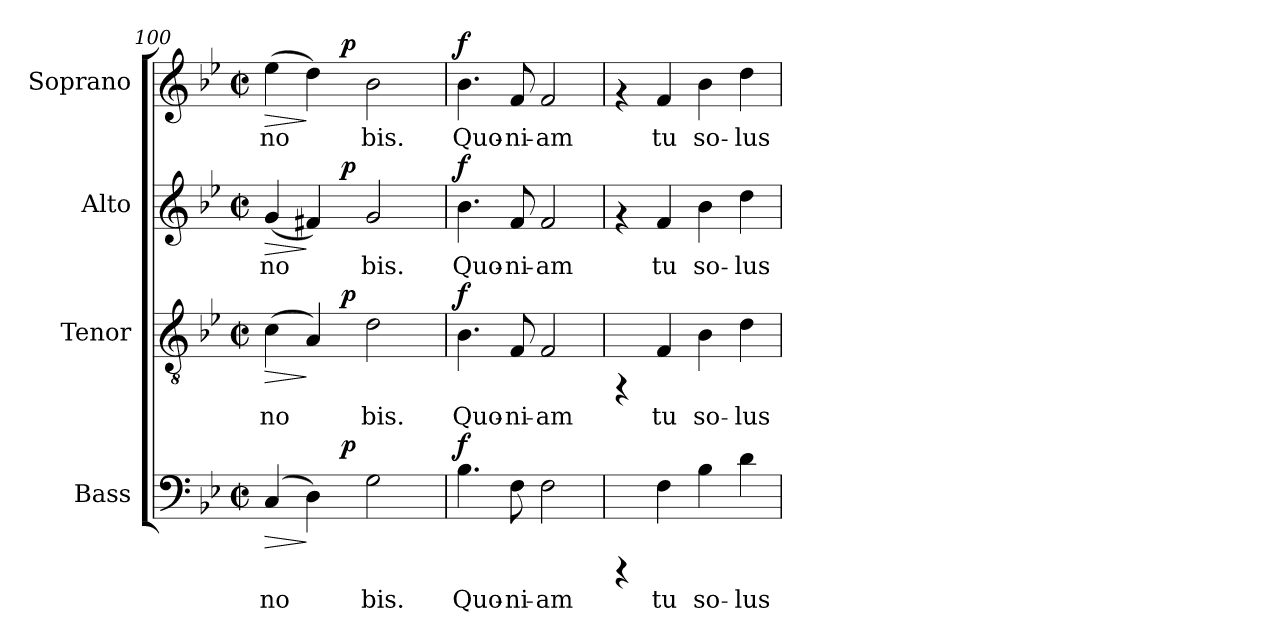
**kern	**text	**dynam	**kern	**text	**dynam	**kern	**text	**dynam	**kern	**text	**dynam
*part4	*part4	*part4	*part3	*part3	*part3	*part2	*part2	*part2	*part1	*part1	*part1
*staff4	*staff4	*staff4	*staff3	*staff3	*staff3	*staff2	*staff2	*staff2	*staff1	*staff1	*staff1
*I"Bass	*	*	*I"Tenor	*	*	*I"Alto	*	*	*I"Soprano	*	*
*I'B.	*	*	*I'T.	*	*	*I'A.	*	*	*I'S.	*	*
*clefF4	*	*	*clefGv2	*	*	*clefG2	*	*	*clefG2	*	*
*k[b-e-]	*	*	*k[b-e-]	*	*	*k[b-e-]	*	*	*k[b-e-]	*	*
*B-:	*	*	*B-:	*	*	*B-:	*	*	*B-:	*	*
*M2/2	*	*	*M2/2	*	*	*M2/2	*	*	*M2/2	*	*
*met(c|)	*	*	*met(c|)	*	*	*met(c|)	*	*	*met(c|)	*	*
=100	=100	=100	=100	=100	=100	=100	=100	=100	=100	=100	=100
!	!	!	!	!	!	!LO:TX:a:t=.	!	!	!	!	!
!	!	!	!LO:TX:a:t=.	!	!	!	!	!	!	!	!
!LO:TX:a:t=.	!	!	!	!	!	!	!	!	!	!	!
!	!LO:LY:b:cj	!LO:HP:b	!	!LO:LY:b:cj	!LO:HP:b	!	!LO:LY:b:cj	!LO:HP:b	!	!LO:LY:b:cj	!LO:HP:b
*^	*	*	*^	*	*	*^	*	*	*^	*	*
(<4C/	4ryy	no	>	(>4c\	4ryy	no	>	(<4g/	4ryy	no	>	(>4ee-\	4ryy	no	>
!	!	!LO:LY:b:cj	!	!	!	!LO:LY:b:cj	!	!	!	!LO:LY:b:cj	!	!	!	!LO:LY:b:cj	!
4D\)	8ryy	.	]	4A/)	8ryy	.	]	4f#X/)	8ryy	.	]	4dd\)	8ryy	.	]
.	64ryy	.	.	.	64ryy	.	.	.	64ryy	.	.	.	64ryy	.	.
!	!	!	!LO:DY:a	!	!	!	!LO:DY:a	!	!	!	!LO:DY:a	!	!	!	!LO:DY:a
.	2ryy	.	p	.	2ryy	.	p	.	2ryy	.	p	.	2ryy	.	p
!	!	!LO:LY:b:cj	!	!	!	!LO:LY:b:cj	!	!	!	!LO:LY:b:cj	!	!	!	!LO:LY:b:cj	!
2G\	.	bis.	.	2d\	.	bis.	.	2g/	.	bis.	.	2b-\	.	bis.	.
.	16..ryy	.	.	.	16..ryy	.	.	.	16..ryy	.	.	.	16..ryy	.	.
!!LO:LB:g=z
=101	=101	=101	=101	=101	=101	=101	=101	=101	=101	=101	=101	=101	=101	=101	=101
!	!	!LO:LY:b:cj	!LO:DY:a	!	!	!LO:LY:b:cj	!LO:DY:a	!	!	!LO:LY:b:cj	!LO:DY:a	!	!	!LO:LY:b:cj	!LO:DY:a
*v	*v	*	*	*	*	*	*	*v	*v	*	*	*v	*v	*	*
*	*	*	*v	*v	*	*	*	*	*	*	*	*
4.B-\	Quo-	f	4.B-\	Quo-	f	4.b-\	Quo-	f	4.b-\	Quo-	f
!	!LO:LY:b:cj	!	!	!LO:LY:b:cj	!	!	!LO:LY:b:cj	!	!	!LO:LY:b:cj	!
8F\	-ni-	.	8F/	-ni-	.	8f/	-ni-	.	8f/	-ni-	.
!	!LO:LY:b:cj	!	!	!LO:LY:b:cj	!	!	!LO:LY:b:cj	!	!	!LO:LY:b:cj	!
2F\	-am	.	2F/	-am	.	2f/	-am	.	2f/	-am	.
=102	=102	=102	=102	=102	=102	=102	=102	=102	=102	=102	=102
4rCCC	.	.	4rFF	.	.	4rf	.	.	4rf	.	.
!	!LO:LY:b:cj	!	!	!LO:LY:b:cj	!	!	!LO:LY:b:cj	!	!	!LO:LY:b:cj	!
4F\	tu	.	4F/	tu	.	4f/	tu	.	4f/	tu	.
!	!LO:LY:b:cj	!	!	!LO:LY:b:cj	!	!	!LO:LY:b:cj	!	!	!LO:LY:b:cj	!
4B-\	so-	.	4B-\	so-	.	4b-\	so-	.	4b-\	so-	.
!	!LO:LY:b:cj	!	!	!LO:LY:b:cj	!	!	!LO:LY:b:cj	!	!	!LO:LY:b:cj	!
4d\	-lus	.	4d\	-lus	.	4dd\	-lus	.	4dd\	-lus	.
=	=	=	=	=	=	=	=	=	=	=	=
*-	*-	*-	*-	*-	*-	*-	*-	*-	*-	*-	*-
